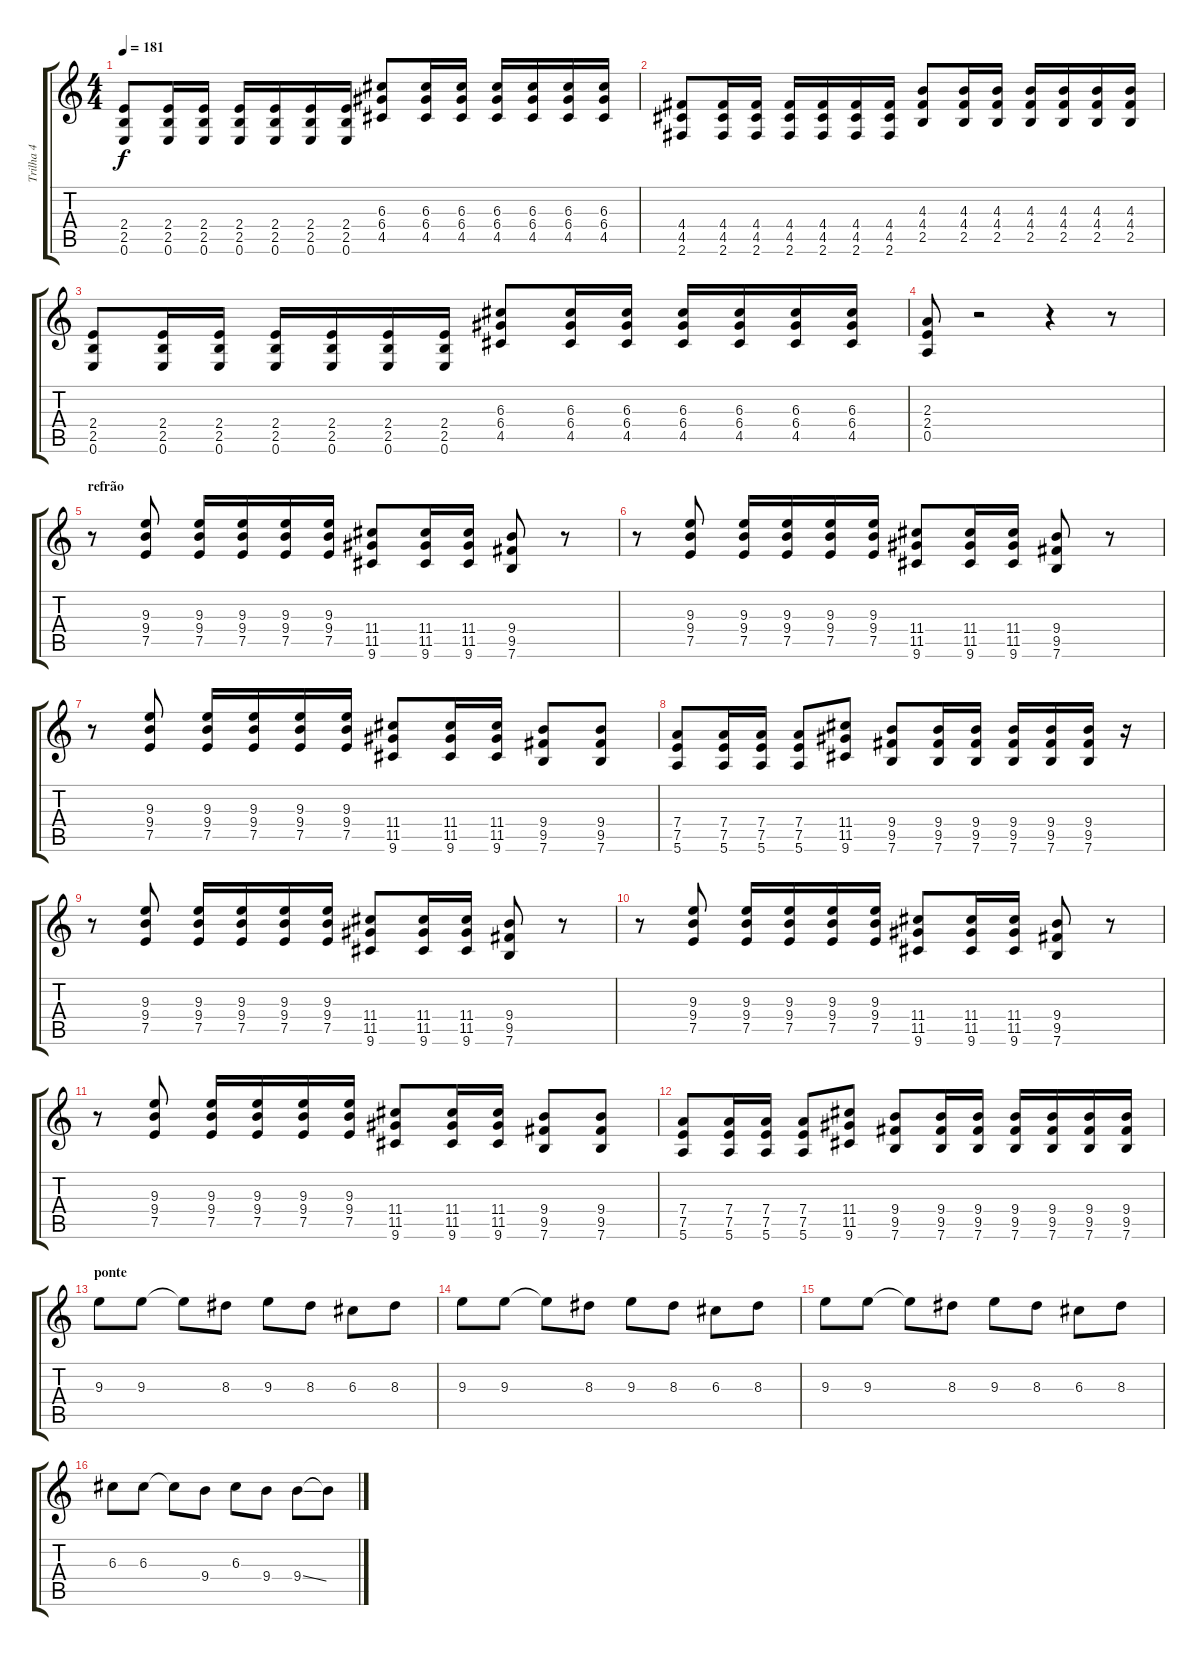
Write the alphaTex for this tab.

\track ("Trilha 4" "Trilha 4") {instrument overdrivenguitar}
\staff {score tabs}
\tuning (E4 B3 G3 D3 A2 E2) {hide}
\ts (4 4)
\tempo 181
\clef g2
\ks c
(2.4 2.5 0.6).8{dy f} (2.4 2.5 0.6).16 (2.4 2.5 0.6).16 (2.4 2.5 0.6).16 (2.4 2.5 0.6).16 (2.4 2.5 0.6).16 (2.4 2.5 0.6).16 (6.3 6.4 4.5).8 (6.3 6.4 4.5).16 (6.3 6.4 4.5).16 (6.3 6.4 4.5).16 (6.3 6.4 4.5).16 (6.3 6.4 4.5).16 (6.3 6.4 4.5).16 |
(4.4 4.5 2.6).8 (4.4 4.5 2.6).16 (4.4 4.5 2.6).16 (4.4 4.5 2.6).16 (4.4 4.5 2.6).16 (4.4 4.5 2.6).16 (4.4 4.5 2.6).16 (4.3 4.4 2.5).8 (4.3 4.4 2.5).16 (4.3 4.4 2.5).16 (4.3 4.4 2.5).16 (4.3 4.4 2.5).16 (4.3 4.4 2.5).16 (4.3 4.4 2.5).16 |
(2.4 2.5 0.6).8{instrument electricguitarmuted} (2.4 2.5 0.6).16 (2.4 2.5 0.6).16 (2.4 2.5 0.6).16 (2.4 2.5 0.6).16 (2.4 2.5 0.6).16 (2.4 2.5 0.6).16 (6.3 6.4 4.5).8 (6.3 6.4 4.5).16 (6.3 6.4 4.5).16 (6.3 6.4 4.5).16 (6.3 6.4 4.5).16 (6.3 6.4 4.5).16 (6.3 6.4 4.5).16 |
(2.3 2.4 0.5).8{instrument distortionguitar} r.2 r.4 r.8 |
\section ("" "refrão ")
r.8 (9.3 9.4 7.5).8 (9.3 9.4 7.5).16 (9.3 9.4 7.5).16 (9.3 9.4 7.5).16 (9.3 9.4 7.5).16 (11.4 11.5 9.6).8 (11.4 11.5 9.6).16 (11.4 11.5 9.6).16 (9.4 9.5 7.6).8 r.8 |
r.8 (9.3 9.4 7.5).8 (9.3 9.4 7.5).16 (9.3 9.4 7.5).16 (9.3 9.4 7.5).16 (9.3 9.4 7.5).16 (11.4 11.5 9.6).8 (11.4 11.5 9.6).16 (11.4 11.5 9.6).16 (9.4 9.5 7.6).8 r.8 |
r.8 (9.3 9.4 7.5).8 (9.3 9.4 7.5).16 (9.3 9.4 7.5).16 (9.3 9.4 7.5).16 (9.3 9.4 7.5).16 (11.4 11.5 9.6).8 (11.4 11.5 9.6).16 (11.4 11.5 9.6).16 (9.4 9.5 7.6).8 (9.4 9.5 7.6).8 |
(7.4 7.5 5.6).8 (7.4 7.5 5.6).16 (7.4 7.5 5.6).16 (7.4 7.5 5.6).8 (11.4 11.5 9.6).8 (9.4 9.5 7.6).8 (9.4 9.5 7.6).16 (9.4 9.5 7.6).16 (9.4 9.5 7.6).16 (9.4 9.5 7.6).16 (9.4 9.5 7.6).16 r.16 |
r.8 (9.3 9.4 7.5).8 (9.3 9.4 7.5).16 (9.3 9.4 7.5).16 (9.3 9.4 7.5).16 (9.3 9.4 7.5).16 (11.4 11.5 9.6).8 (11.4 11.5 9.6).16 (11.4 11.5 9.6).16 (9.4 9.5 7.6).8 r.8 |
r.8 (9.3 9.4 7.5).8 (9.3 9.4 7.5).16 (9.3 9.4 7.5).16 (9.3 9.4 7.5).16 (9.3 9.4 7.5).16 (11.4 11.5 9.6).8 (11.4 11.5 9.6).16 (11.4 11.5 9.6).16 (9.4 9.5 7.6).8 r.8 |
r.8 (9.3 9.4 7.5).8 (9.3 9.4 7.5).16 (9.3 9.4 7.5).16 (9.3 9.4 7.5).16 (9.3 9.4 7.5).16 (11.4 11.5 9.6).8 (11.4 11.5 9.6).16 (11.4 11.5 9.6).16 (9.4 9.5 7.6).8 (9.4 9.5 7.6).8 |
(7.4 7.5 5.6).8 (7.4 7.5 5.6).16 (7.4 7.5 5.6).16 (7.4 7.5 5.6).8 (11.4 11.5 9.6).8 (9.4 9.5 7.6).8 (9.4 9.5 7.6).16 (9.4 9.5 7.6).16 (9.4 9.5 7.6).16 (9.4 9.5 7.6).16 (9.4 9.5 7.6).16 (9.4 9.5 7.6).16 |
\section ("" "ponte")
9.3.8 9.3.8 9.3{t}.8 8.3.8 9.3.8 8.3.8 6.3.8 8.3.8 |
9.3.8 9.3.8 9.3{t}.8 8.3.8 9.3.8 8.3.8 6.3.8 8.3.8 |
9.3.8 9.3.8 9.3{t}.8 8.3.8 9.3.8 8.3.8 6.3.8 8.3.8 |
6.3.8 6.3.8 6.3{t}.8 9.4.8 6.3.8 9.4.8 9.4{ss}.8 9.4{t}.8
